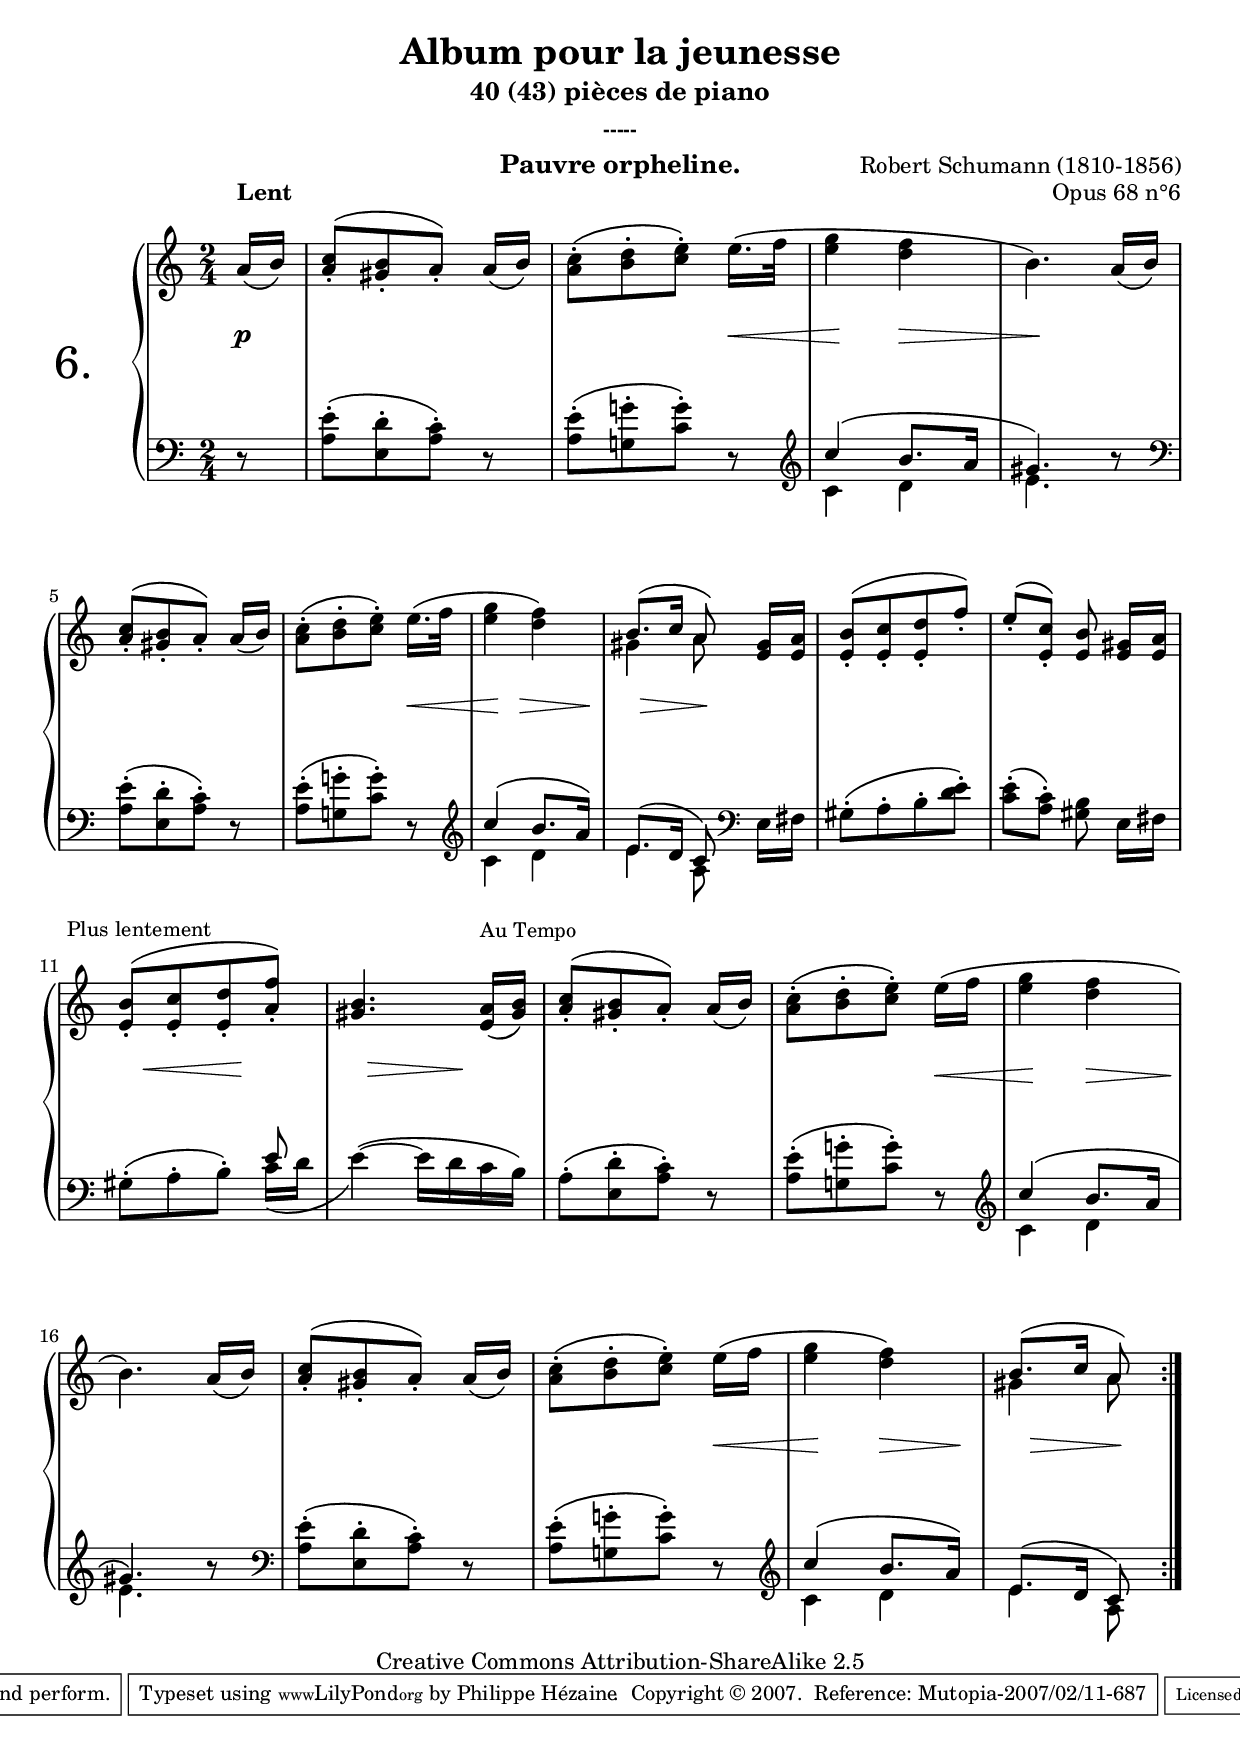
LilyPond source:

 \version "2.10.16"

 \paper { between-system-padding = #1
	ragged-bottom=##f
	ragged-last-bottom=##f
	}

     \header {
       title = "Album pour la jeunesse"
       subtitle = "40 (43) pièces de piano"
       subsubtitle = "-----"
       composer = "Robert Schumann (1810-1856)"
       opus = "Opus 68 n°6"
       instrument = "Pauvre orpheline."
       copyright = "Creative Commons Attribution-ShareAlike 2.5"
     
       % These are headers used by the Mutopia Project
       % http://www.mutopiaproject.org/
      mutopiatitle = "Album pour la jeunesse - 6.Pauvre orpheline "
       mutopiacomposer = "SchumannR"
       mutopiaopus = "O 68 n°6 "
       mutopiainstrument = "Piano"
       date = "1848"
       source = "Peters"
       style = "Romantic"
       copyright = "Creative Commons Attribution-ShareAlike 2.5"
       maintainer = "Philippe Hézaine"
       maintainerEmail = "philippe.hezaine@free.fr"
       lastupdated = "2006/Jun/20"



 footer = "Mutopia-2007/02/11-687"
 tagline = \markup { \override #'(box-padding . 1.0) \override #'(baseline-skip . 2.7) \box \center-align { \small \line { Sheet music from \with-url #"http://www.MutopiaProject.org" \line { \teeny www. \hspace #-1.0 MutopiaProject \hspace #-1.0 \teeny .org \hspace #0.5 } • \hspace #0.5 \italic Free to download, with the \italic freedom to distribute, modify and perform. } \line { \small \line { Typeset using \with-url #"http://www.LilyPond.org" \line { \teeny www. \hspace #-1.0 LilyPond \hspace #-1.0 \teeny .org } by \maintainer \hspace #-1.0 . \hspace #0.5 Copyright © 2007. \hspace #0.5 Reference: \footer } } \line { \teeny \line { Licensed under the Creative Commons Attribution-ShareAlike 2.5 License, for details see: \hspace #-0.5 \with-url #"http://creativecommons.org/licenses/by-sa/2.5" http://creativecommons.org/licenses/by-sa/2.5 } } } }
     }

     upper = \relative c'' {
       \clef treble
       \key a \minor
       \time 2/4
	\partial 8

	\once \override TextScript #'extra-offset = #'(0 . 2.5)
	a16^\markup { \bold "Lent" }_\( b^\)
	<a c>8[_.^\( <gis b>_. a_.\)] a16_\( b\)
	<a c>8[^.^\( <b d>^. <c e>^.\)] e16.\( f32
	<e g>4 <d f>
	b4.\) a16_\( b\)
\break
	<a c>8[_.^\( <gis b>_. a_.\)] a16_\( b\)
	<a c>8[^.^\( <b d>^. <c e>^.\)] e16.\( f32
	<e g>4 <d f>\)
	<<{b8.^\( c16 a8\)} \\{gis4 a8}>> \bar "|:"
	\repeat volta 2 {
	<e gis>16 <e a>
	<e b'>8[_.^\( <e c'>_. <e d'>_. f'_.\)]
	\stemUp e_.^\( <e, c'>_.\) <e b'>\noBeam \tempo 4=36 <e gis>16 <e a>
\break
	\once \override TextScript #'extra-offset = #'(-5 . 0)
	\tempo 4=32
	<e b'>8^\markup { \small \fontsize #0 "Plus" \small \fontsize #0 "lentement" }[_.^\( <e c'>_. <e d'>_. <a f'>_.\)]
	<gis b>4. 
	\tempo 4=40
	\once \override TextScript #'extra-offset = #'(0 . 1.5) <e a>16^\markup { \small \fontsize #0 "Au" \small \fontsize #0 "Tempo" }_\( <gis b>\)
	<a c>8[_.^\( <gis b>_. a_.\)] a16_\( b\)
	\stemDown <a c>8[^.^\( <b d>^. <c e>^.\)] e16\( f
	<e g>4 <d f>
\break
	b4.\) \stemUp a16_\( b\)
	<a c>8[_.^\( <gis b>_. a_.\)] a16_\( b\)
	\stemDown <a c>8[^.^\( <b d>^. <c e>^.\)] e16\( f
	<e g>4 <d f>\)
	<<{b8.^\( c16 a8\)} \\{gis4 a8}>>
     } 
 }
     
     lower = \relative c {
       \clef bass
       \key a \minor
       \time 2/4
	\override Staff.NoteCollision #'merge-differently-dotted = ##t
	\partial 8

	r8
	<a' e'>[^.^\( <e d'>^. <a c>^.^\)] r8
	<a e'>[^.^\( <g! g'!>^. <c g'>^.\)] r8 \clef treble
	<<{c'4^\( b8. a16 gis4.\)} \\{c,4 d e4.}>> b'8\rest
	\clef bass <a, e'>[^.^\( <e d'>^. <a c>^.^\)] r8
	<a e'>[^.^\( <g! g'!>^. <c g'>^.\)] r8 \clef treble
	<<{c'4^\( b8. a16\) e8.^\( d16 c8\)} \\{c4 d e4 a,8}>> \bar "|:"
	\repeat volta 2 {
	\clef bass e16 fis
	gis8[^.^\( a^. b^. <d e>^.\)]
	<c e>^.^\( <a c>^.\) <gis b>\noBeam e16 fis
    gis8[^.^\( a^. b^.\)] <<{e8 s2} \\{c16_\( d \tieUp e4\)^\( ~ e16 d c b\)}>>
	a8[^.^\( <e d'>^. <a c>^.^\)] r8
	<a e'>[^.^\( <g! g'!>^. <c g'>^.\)] r8 \clef treble
	<<{c'4^\( b8. a16 gis4.\)} \\{c,4 d e4.}>> b'8\rest
	\clef bass <a, e'>[^.^\( <e d'>^. <a c>^.^\)] r8
	<a e'>[^.^\( <g! g'!>^. <c g'>^.\)] r8 \clef treble
	<<{c'4^\( b8. a16\) e8.^\( d16 c8\)} \\{c4 d e4 a,8}>>
     }
 }
     
     dynamics = {

       s8\p
	s2
	s4. s16\< s16
	s16\! s16 s8 s8\> s8
	s16\! s16 s4.
	s2
	s4. s16\< s16
	s16\! s8 s8\> s8 s16\!
	s16 s16\> s8 s8\! %\bar "||"
	s8
	s2*2
	s16 \once\override Hairpin #'extra-offset = #'(0 . 3.1)s16\< s8 s16 s16\! s8
	s16 \once\override Hairpin #'extra-offset = #'(0 . 3.1)s16\> s8 s16 s16\! s8
	s2
	s4. s16\< s16
	s8\! s8 s8\> s8
	s8\! s4.
	s2
	s4. s16\< s16
	s8\! s8 s8\> s16 s16\!
	s16 s16\> s8 s8\! %reprise   
     }
     
     \score {
       \context PianoStaff <<
	\override Score.MetronomeMark #'transparent = ##t
   \set PianoStaff.instrumentName = \markup{ \fontsize #6 {"6. "} \hspace #1.0
}
         \context Staff=upper \upper
         \context Dynamics=dynamics \dynamics
         \context Staff=lower <<
           \clef bass
           \lower
         >>

       >>
       \layout {
	ragged-last = ##f
         \context {
           \type "Engraver_group"
           \name Dynamics
           \alias Voice % So that \cresc works, for example.
           \consists "Output_property_engraver"
     
           \override VerticalAxisGroup #'minimum-Y-extent = #'(-5 . 5)
           \consists "Script_engraver"
           \consists "Dynamic_engraver"
           \consists "Text_engraver"
     
           \override TextScript #'font-size = #2
           \override TextScript #'font-shape = #'italic
           \override DynamicText #'extra-offset = #'(0 . 2.5)
           \override Hairpin #'extra-offset = #'(0 . 2.5)
     
           \consists "Skip_event_swallow_translator"
     
           \consists "Axis_group_engraver"
         }
         \context {
           \PianoStaff
           \accepts Dynamics
           \override VerticalAlignment #'forced-distance = #6
         }
       }
     }
     \score {
	\unfoldRepeats
       \context PianoStaff <<
         \context Staff=upper  \upper \dynamics

         \context Staff=lower << \lower \dynamics
	>>

       >>
       \midi {
	\context { \Score
	tempoWholesPerMinute = #(ly:make-moment 80 8)
	     }

         \context {
           \type "Performer_group"
           \name Dynamics
         }
	
         \context {
           \PianoStaff
           \accepts Dynamics
         }
       }
     }
